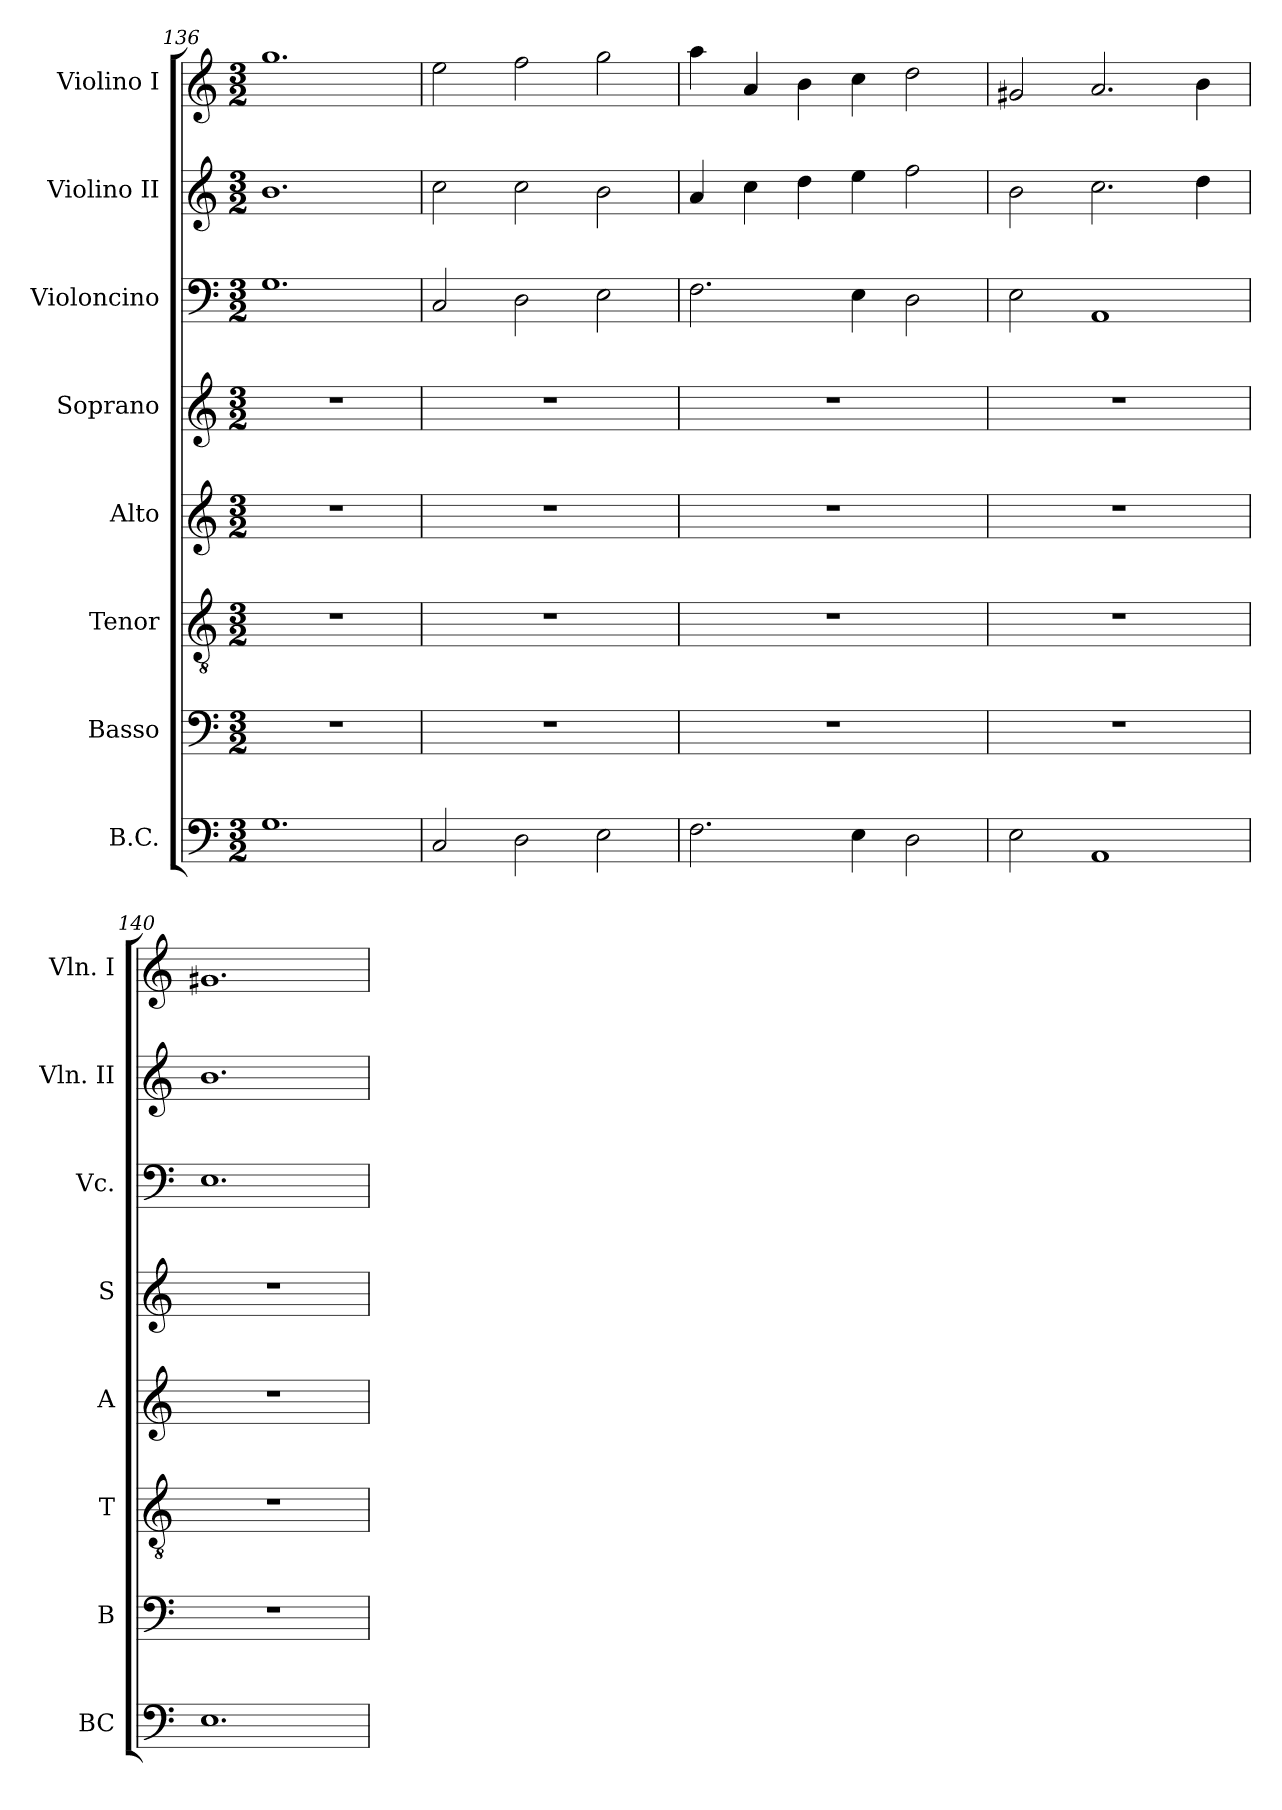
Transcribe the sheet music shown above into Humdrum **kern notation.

**kern	**kern	**kern	**kern	**kern	**kern	**kern	**kern
*part8	*part7	*part6	*part5	*part4	*part3	*part2	*part1
*staff8	*staff7	*staff6	*staff5	*staff4	*staff3	*staff2	*staff1
*I"B.C.	*I"Basso	*I"Tenor	*I"Alto	*I"Soprano	*I"Violoncino	*I"Violino II	*I"Violino I
*I'BC	*I'B	*I'T	*I'A	*I'S	*I'Vc.	*I'Vln. II	*I'Vln. I
*clefF4	*clefF4	*clefGv2	*clefG2	*clefG2	*clefF4	*clefG2	*clefG2
*k[]	*k[]	*k[]	*k[]	*k[]	*k[]	*k[]	*k[]
*C:	*C:	*C:	*C:	*C:	*C:	*C:	*C:
*M3/2	*M3/2	*M3/2	*M3/2	*M3/2	*M3/2	*M3/2	*M3/2
=136	=136	=136	=136	=136	=136	=136	=136
1.G	1.r	1.r	1.r	1.r	1.G	1.b	1.gg
=137	=137	=137	=137	=137	=137	=137	=137
2C/	1.r	1.r	1.r	1.r	2C/	2cc\	2ee\
2D\	.	.	.	.	2D\	2cc\	2ff\
2E\	.	.	.	.	2E\	2b\	2gg\
=138	=138	=138	=138	=138	=138	=138	=138
2.F\	1.r	1.r	1.r	1.r	2.F\	4a/	4aa\
.	.	.	.	.	.	4cc\	4a/
.	.	.	.	.	.	4dd\	4b\
4E\	.	.	.	.	4E\	4ee\	4cc\
2D\	.	.	.	.	2D\	2ff\	2dd\
=139	=139	=139	=139	=139	=139	=139	=139
2E\	1.r	1.r	1.r	1.r	2E\	2b\	2g#X/
1AA	.	.	.	.	1AA	2.cc\	2.a/
.	.	.	.	.	.	4dd\	4b\
=140	=140	=140	=140	=140	=140	=140	=140
1.E	1.r	1.r	1.r	1.r	1.E	1.b	1.g#X
=	=	=	=	=	=	=	=
*-	*-	*-	*-	*-	*-	*-	*-
